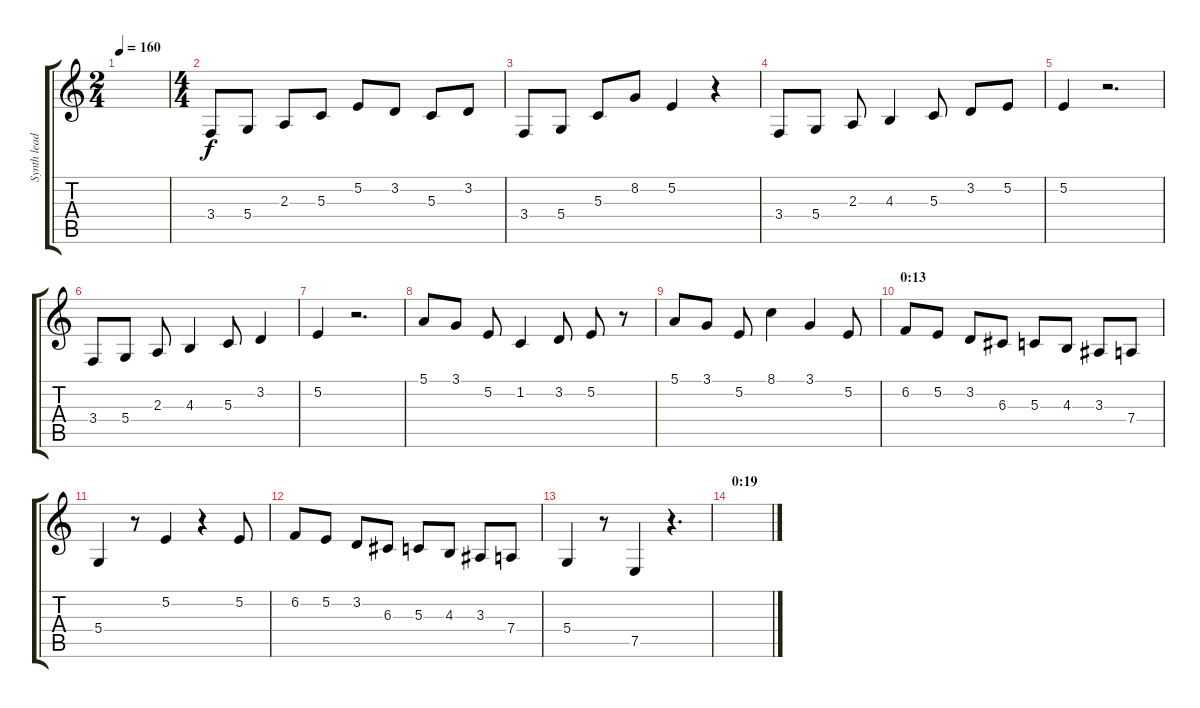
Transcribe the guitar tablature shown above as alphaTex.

\track ("Synth lead" "Synth lead") {instrument lead8bassandlead}
\staff {score tabs}
\tuning (E4 B3 G3 D3 A2 E2) {hide}
\ts (2 4)
\tempo 160
\clef g2
\ks c
|
\ts (4 4)
3.4.8 5.4.8 2.3.8 5.3.8 5.2.8 3.2.8 5.3.8 3.2.8 |
3.4.8 5.4.8 5.3.8 8.2.8 5.2.4 r.4 |
3.4.8 5.4.8 2.3.8 4.3.4 5.3.8 3.2.8 5.2.8 |
5.2.4 r.2{d} |
3.4.8 5.4.8 2.3.8 4.3.4 5.3.8 3.2.4 |
5.2.4 r.2{d} |
5.1.8 3.1.8 5.2.8 1.2.4 3.2.8 5.2.8 r.8 |
5.1.8 3.1.8 5.2.8 8.1.4 3.1.4 5.2.8 |
\section ("" "0:13")
6.2.8 5.2.8 3.2.8 6.3.8 5.3.8 4.3.8 3.3.8 7.4.8 |
5.4.4 r.8 5.2.4 r.4 5.2.8 |
6.2.8 5.2.8 3.2.8 6.3.8 5.3.8 4.3.8 3.3.8 7.4.8 |
5.4.4 r.8 7.5.4 r.4{d} |
\section ("" "0:19")
